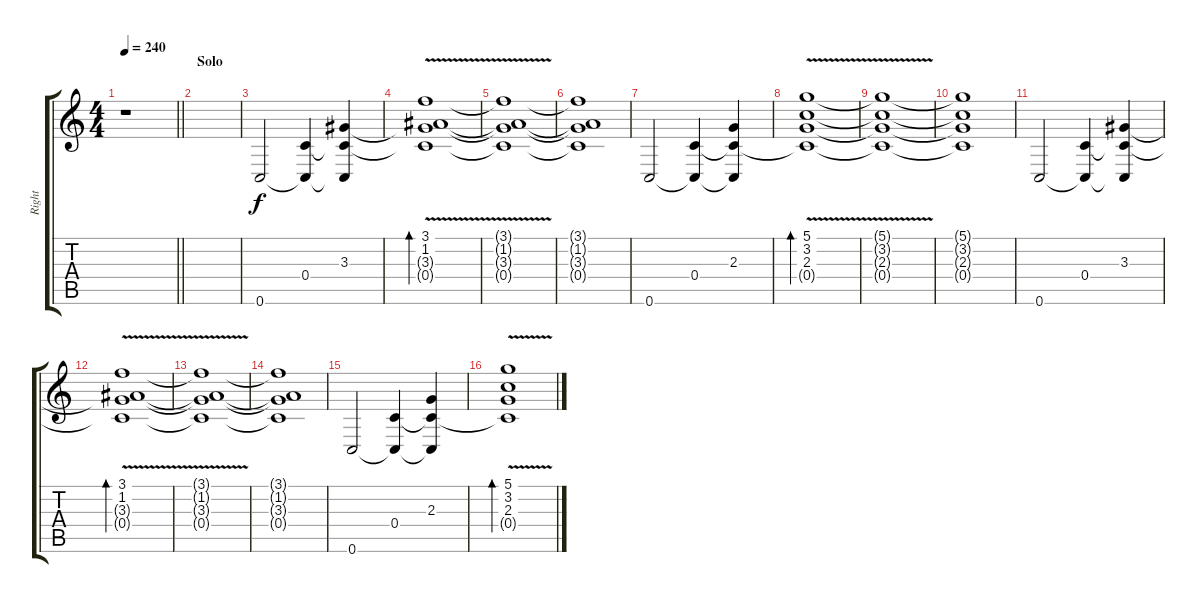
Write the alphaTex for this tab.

\track ("Right" "Right") {instrument distortionguitar}
\staff {score tabs}
\tuning (D4 A3 F3 C3 G2 C2) {hide}
\ts (4 4)
\tempo 240
\clef g2
\barLineRight lightlight
\ks c
r.1{dy f} |
\section ("" "Solo")
|
0.6.2 (0.4 0.6{t}).4 (3.3 0.4{t} 0.6{t}).4 |
(3.1{v} 1.2{v} 3.3{t} 0.4{t}).1{bd 240} |
(3.1{t} 1.2{t} 3.3{t} 0.4{t}).1 |
(3.1{t} 1.2{t} 3.3{t} 0.4{t}).1 |
0.6.2 (0.4 0.6{t}).4 (2.3 0.4{t} 0.6{t}).4 |
(5.1 3.2{v} 2.3 0.4{t}).1{bd 240} |
(5.1{t} 3.2{t} 2.3{t} 0.4{t}).1 |
(5.1{t} 3.2{t} 2.3{t} 0.4{t}).1{volume 0} |
0.6.2{volume 14} (0.4 0.6{t}).4 (3.3 0.4{t} 0.6{t}).4 |
(3.1{v} 1.2{v} 3.3{v t} 0.4{t}).1{bd 240} |
(3.1{t} 1.2{t} 3.3{t} 0.4{t}).1 |
(3.1{t} 1.2{t} 3.3{t} 0.4{t}).1 |
0.6.2 (0.4 0.6{t}).4 (2.3 0.4{t} 0.6{t}).4 |
(5.1{v} 3.2{v} 2.3{v} 0.4{t}).1{bd 240}
